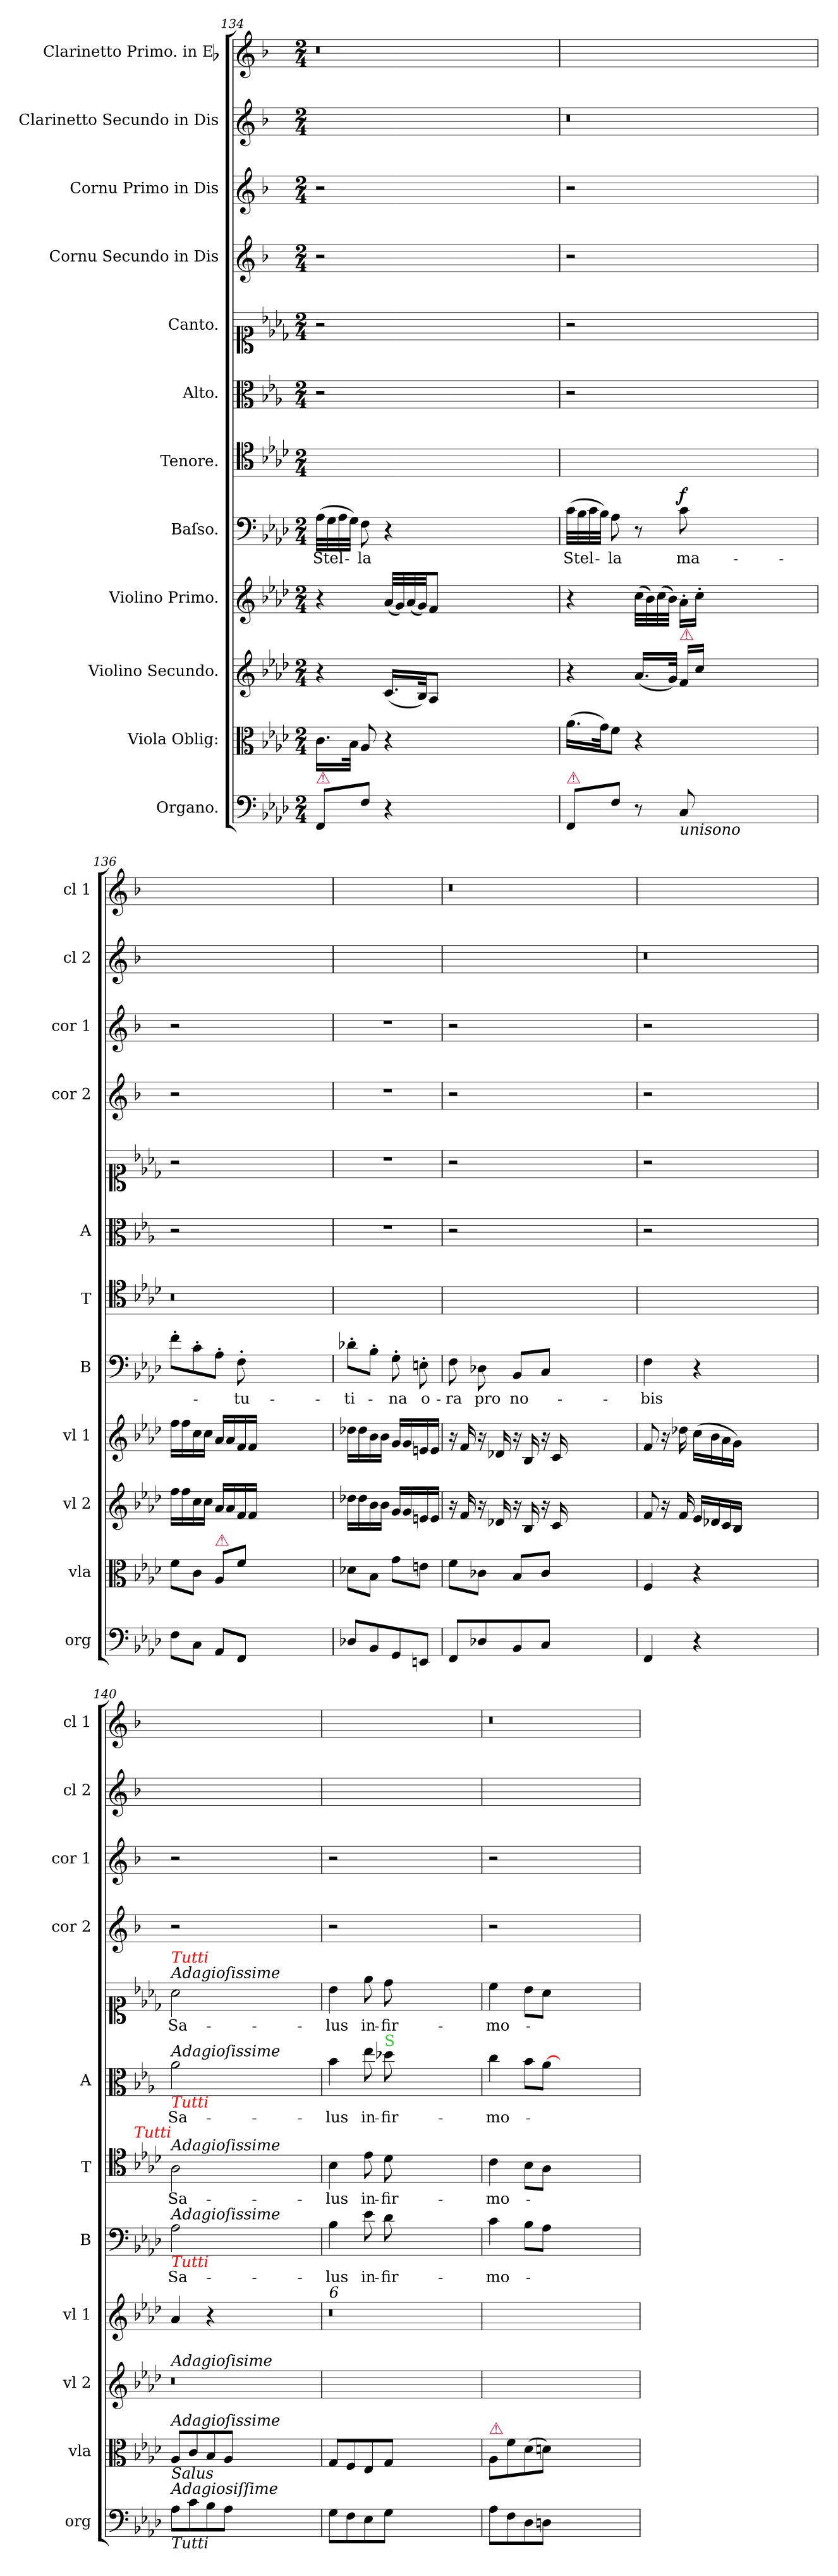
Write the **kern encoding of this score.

**kern	**kern	**dynam	**kern	**kern	**kern	**text	**dynam	**kern	**text	**kern	**text	**kern	**text	**kern	**kern	**kern	**kern
*part12	*part11	*part11	*part10	*part9	*part8	*part8	*part8	*part7	*part7	*part6	*part6	*part5	*part5	*part4	*part3	*part2	*part1
*staff12	*staff11	*staff11	*staff10	*staff9	*staff8	*staff8	*staff8	*staff7	*staff7	*staff6	*staff6	*staff5	*staff5	*staff4	*staff3	*staff2	*staff1
*I"Organo.	*I"Viola Oblig:	*	*I"Violino Secundo.	*I"Violino Primo.	*I"Baſso.	*	*	*I"Tenore.	*	*I"Alto.	*	*I"Canto.	*	*I"Cornu Secundo in Dis	*I"Cornu Primo in Dis	*I"Clarinetto Secundo in Dis	*I"Clarinetto Primo. in Eb
*I'org	*I'vla	*	*I'vl 2	*I'vl 1	*I'B	*	*	*I'T	*	*I'A	*	*	*	*I'cor 2	*I'cor 1	*I'cl 2	*I'cl 1
*clefF4	*clefC3	*	*clefG2	*clefG2	*clefF4	*	*	*clefC4	*	*clefC3	*	*clefC1	*	*clefG2	*clefG2	*clefG2	*clefG2
*	*	*	*	*	*	*	*	*	*	*	*	*	*	*ITrd5c9	*ITrd5c9	*ITrd1c2	*ITrd1c2
*k[b-e-a-d-]	*k[b-e-a-d-]	*	*k[b-e-a-d-]	*k[b-e-a-d-]	*k[b-e-a-d-]	*	*	*k[b-e-a-d-]	*	*k[b-e-a-]	*	*k[b-e-a-d-]	*	*k[b-e-a-d-]	*k[b-e-a-d-]	*k[b-e-a-]	*k[b-e-a-]
*M2/4	*M2/4	*	*M2/4	*M2/4	*M2/4	*	*	*M2/4	*	*M2/4	*	*M2/4	*	*M2/4	*M2/4	*M2/4	*M2/4
=134	=134	=134	=134	=134	=134	=134	=134	=134	=134	=134	=134	=134	=134	=134	=134	=134	=134
!LO:TX:a:color=crimson:t=⚠	!	!	!	!	!	!	!	!	!	!	!	!	!	!	!	!	!
8FF/L	16.c\LL	.	4r	4r	(32A-\LLL	Stel-	.	0ryy	.	2r	.	2r	.	2r	2r	0ryy	0r
.	.	.	.	.	32G\	.	.	.	.	.	.	.	.	.	.	.	.
.	.	.	.	.	32A-\	.	.	.	.	.	.	.	.	.	.	.	.
.	32B-\JJk	.	.	.	32G\JJJ)	.	.	.	.	.	.	.	.	.	.	.	.
8F\J	8A-/	.	.	.	8F\	-la	.	.	.	.	.	.	.	.	.	.	.
4r	4r	.	(16.c/LL	(32a-/LLL	4r	.	.	.	.	.	.	.	.	.	.	.	.
.	.	.	.	32g/)	.	.	.	.	.	.	.	.	.	.	.	.	.
.	.	.	.	(32a-/	.	.	.	.	.	.	.	.	.	.	.	.	.
.	.	.	32B-/JK)	32g/JJ)	.	.	.	.	.	.	.	.	.	.	.	.	.
.	.	.	8A-/J	8f/J	.	.	.	.	.	.	.	.	.	.	.	.	.
1.ryy	1.ryy	.	1.ryy	1.ryy	1.ryy	.	.	.	.	1.ryy	.	1.ryy	.	1.ryy	1.ryy	.	.
=135	=135	=135	=135	=135	=135	=135	=135	=135	=135	=135	=135	=135	=135	=135	=135	=135	=135
!LO:TX:a:color=crimson:t=⚠	!	!	!	!	!	!	!	!	!	!	!	!	!	!	!	!	!
8FF/L	(16.a-\LL	.	4r	4r	(32c\LLL	Stel-	.	0ryy	.	2r	.	2r	.	2r	2r	0r	0ryy
.	.	.	.	.	32B-\	.	.	.	.	.	.	.	.	.	.	.	.
.	.	.	.	.	32c\	.	.	.	.	.	.	.	.	.	.	.	.
.	32g\JK)	.	.	.	32B-\JJJ)	.	.	.	.	.	.	.	.	.	.	.	.
8F\J	8f\J	.	.	.	8A-\	-la	.	.	.	.	.	.	.	.	.	.	.
8r	4r	.	(16.a-/LL	(32cc\LLL	8r	.	.	.	.	.	.	.	.	.	.	.	.
.	.	.	.	32b-\)	.	.	.	.	.	.	.	.	.	.	.	.	.
.	.	.	.	(32cc\	.	.	.	.	.	.	.	.	.	.	.	.	.
.	.	.	32g/JJk)	32b-\JJJ)	.	.	.	.	.	.	.	.	.	.	.	.	.
!	!	!	!LO:TX:a:color=crimson:t=⚠	!	!	!	!	!	!	!	!	!	!	!	!	!	!
!LO:TX:b:i:t=unisono	!	!	!	!	!	!	!	!	!	!	!	!	!	!	!	!	!
!	!	!	!	!	!	!	!LO:DY:b	!	!	!	!	!	!	!	!	!	!
8C/	.	.	16f/LL	16a-'\LL	8c\	ma-	f	.	.	.	.	.	.	.	.	.	.
.	.	.	16cc\JJ	16cc'\JJ	.	.	.	.	.	.	.	.	.	.	.	.	.
1.ryy	1.ryy	.	1.ryy	1.ryy	1.ryy	.	.	.	.	1.ryy	.	1.ryy	.	1.ryy	1.ryy	.	.
=136	=136	=136	=136	=136	=136	=136	=136	=136	=136	=136	=136	=136	=136	=136	=136	=136	=136
8F\L	8f\L	.	16ff\LL	16ff\LL	8f'\L	.	.	0r	.	2r	.	2r	.	2r	2r	0ryy	0ryy
.	.	.	16ff\	16ff\	.	.	.	.	.	.	.	.	.	.	.	.	.
8C\J	8c\J	.	16cc\	16cc\	8c'\	.	.	.	.	.	.	.	.	.	.	.	.
.	.	.	16cc\JJ	16cc\JJ	.	.	.	.	.	.	.	.	.	.	.	.	.
!	!LO:TX:a:color=crimson:t=⚠	!	!	!	!	!	!	!	!	!	!	!	!	!	!	!	!
8AA-/L	8A-/L	.	16a-/LL	16a-/LL	8A-'\J	.	.	.	.	.	.	.	.	.	.	.	.
.	.	.	16a-/	16a-/	.	.	.	.	.	.	.	.	.	.	.	.	.
8FF/J	8f\J	.	16f/	16f/	8F'\	-tu-	.	.	.	.	.	.	.	.	.	.	.
.	.	.	16f/JJ	16f/JJ	.	.	.	.	.	.	.	.	.	.	.	.	.
1.ryy	1.ryy	.	1.ryy	1.ryy	1.ryy	.	.	.	.	1.ryy	.	1.ryy	.	1.ryy	1.ryy	.	.
=137	=137	=137	=137	=137	=137	=137	=137	=137	=137	=137	=137	=137	=137	=137	=137	=137	=137
8D-X/L	8d-X\L	.	16dd-X\LL	16dd-X\LL	8d-X'\L	-ti-	.	2ryy	.	2r	.	2r	.	2r	2r	2ryy	2ryy
.	.	.	16dd-\	16dd-\	.	.	.	.	.	.	.	.	.	.	.	.	.
8BB-/	8B-\J	.	16b-\	16b-\	8B-'\J	.	.	.	.	.	.	.	.	.	.	.	.
.	.	.	16b-\JJ	16b-\JJ	.	.	.	.	.	.	.	.	.	.	.	.	.
8GG/	8g\L	.	16g/LL	16g/LL	8G'\	-na	.	.	.	.	.	.	.	.	.	.	.
.	.	.	16g/	16g/	.	.	.	.	.	.	.	.	.	.	.	.	.
8EEn/J	8en\J	.	16en/	16en/	8En'\	o-	.	.	.	.	.	.	.	.	.	.	.
.	.	.	16e/JJ	16e/JJ	.	.	.	.	.	.	.	.	.	.	.	.	.
=138	=138	=138	=138	=138	=138	=138	=138	=138	=138	=138	=138	=138	=138	=138	=138	=138	=138
8FF/L	8f\L	.	16r	16r	8F\	-ra	.	0ryy	.	2r	.	2r	.	2r	2r	0ryy	0r
.	.	.	16f/	16f/	.	.	.	.	.	.	.	.	.	.	.	.	.
8D-X/	8c-X\J	.	16r	16r	8D-X\	pro	.	.	.	.	.	.	.	.	.	.	.
.	.	.	16d-X/	16d-X/	.	.	.	.	.	.	.	.	.	.	.	.	.
8BB-/	8B-/L	.	16r	16r	8BB-/L	no-	.	.	.	.	.	.	.	.	.	.	.
.	.	.	16B-/	16B-/	.	.	.	.	.	.	.	.	.	.	.	.	.
8C/J	8c-/J	.	16r	16r	8C/J	.	.	.	.	.	.	.	.	.	.	.	.
.	.	.	16c/	16c/	.	.	.	.	.	.	.	.	.	.	.	.	.
1.ryy	1.ryy	.	1.ryy	1.ryy	1.ryy	.	.	.	.	1.ryy	.	1.ryy	.	1.ryy	1.ryy	.	.
=139	=139	=139	=139	=139	=139	=139	=139	=139	=139	=139	=139	=139	=139	=139	=139	=139	=139
4FF/	4F/	.	8f/	8f/	4F\	-bis	.	0ryy	.	2r	.	2r	.	2r	2r	0r	0ryy
.	.	.	16r	16r	.	.	.	.	.	.	.	.	.	.	.	.	.
.	.	.	16f/	16dd-X\	.	.	.	.	.	.	.	.	.	.	.	.	.
4r	4r	.	16e-/LL	(16cc\LL	4r	.	.	.	.	.	.	.	.	.	.	.	.
.	.	.	16d-X/	16b-\	.	.	.	.	.	.	.	.	.	.	.	.	.
.	.	.	16c/	16a-\	.	.	.	.	.	.	.	.	.	.	.	.	.
.	.	.	16B-/JJ	16g\JJ)	.	.	.	.	.	.	.	.	.	.	.	.	.
1.ryy	1.ryy	.	1.ryy	1.ryy	1.ryy	.	.	.	.	1.ryy	.	1.ryy	.	1.ryy	1.ryy	.	.
=140	=140	=140	=140	=140	=140	=140	=140	=140	=140	=140	=140	=140	=140	=140	=140	=140	=140
!	!	!	!	!	!	!	!	!	!	!	!	!LO:TX:a:i:t=Adagioſissime	!	!	!	!	!
!	!	!	!	!	!	!	!	!	!	!	!	!LO:TX:a:i:color=red:t=Tutti	!	!	!	!	!
!	!	!	!	!	!	!	!	!	!	!LO:TX:b:i:color=red:t=Tutti	!	!	!	!	!	!	!
!	!	!	!	!	!	!	!	!	!	!LO:TX:a:i:t=Adagioſissime	!	!	!	!	!	!	!
!	!	!	!	!	!	!	!	!LO:TX:a:i:t=Adagioſissime	!	!	!	!	!	!	!	!	!
!	!	!	!	!	!	!	!	!LO:TX:a:i:rj:color=red:t=Tutti	!	!	!	!	!	!	!	!	!
!	!	!	!	!	!LO:TX:b:i:color=red:t=Tutti	!	!	!	!	!	!	!	!	!	!	!	!
!	!	!	!	!	!LO:TX:a:i:t=Adagioſissime	!	!	!	!	!	!	!	!	!	!	!	!
!	!	!	!LO:TX:a:i:t=Adagioſisime	!	!	!	!	!	!	!	!	!	!	!	!	!	!
!	!LO:TX:b:i:t=Salus	!	!	!	!	!	!	!	!	!	!	!	!	!	!	!	!
!	!LO:TX:a:i:t=Adagioſissime	!	!	!	!	!	!	!	!	!	!	!	!	!	!	!	!
!LO:TX:a:i:t=Adagiosiſſime	!	!	!	!	!	!	!	!	!	!	!	!	!	!	!	!	!
!LO:TX:b:i:t=Tutti	!	!	!	!	!	!	!	!	!	!	!	!	!	!	!	!	!
8A-\L	8A-/L	.	0r	4a-/	2A-\	Sa-	.	2A-\	Sa-	2a-\	Sa-	2a-\	Sa-	2r	2r	0ryy	0ryy
8c\	8c/	.	.	.	.	.	.	.	.	.	.	.	.	.	.	.	.
8B-\	8B-/	.	.	4r	.	.	.	.	.	.	.	.	.	.	.	.	.
8A-\J	8A-/J	.	.	.	.	.	.	.	.	.	.	.	.	.	.	.	.
1.ryy	1.ryy	.	.	1.ryy	1.ryy	.	.	1.ryy	.	1.ryy	.	1.ryy	.	1.ryy	1.ryy	.	.
=141	=141	=141	=141	=141	=141	=141	=141	=141	=141	=141	=141	=141	=141	=141	=141	=141	=141
!	!	!	!	!LO:TX:a:i:t=6	!	!	!	!	!	!	!	!	!	!	!	!	!
!	!	!LO:DY:rj	!	!	!	!	!	!	!	!	!	!	!	!	!	!	!
8G\L	8G/L	mez&colon; forto	0ryy	0r	4B-\	-lus	.	4B-\	-lus	4b-\	-lus	4b-\	-lus	2r	2r	0ryy	0ryy
8F\	8F/	.	.	.	.	.	.	.	.	.	.	.	.	.	.	.	.
8E-\	8E-/	.	.	.	8e-\	in-	.	8e-\	in-	8ee-\	in-	8ee-\	in-	.	.	.	.
!	!	!	!	!	!	!	!	!	!	!LO:TX:a:color=limegreen:t=S	!	!	!	!	!	!	!
8G\J	8G/J	.	.	.	8d-\	-fir-	.	8d-\	-fir-	8dd-X\	-fir-	8dd-\	-fir-	.	.	.	.
1.ryy	1.ryy	.	.	.	1.ryy	.	.	1.ryy	.	1.ryy	.	1.ryy	.	1.ryy	1.ryy	.	.
=142	=142	=142	=142	=142	=142	=142	=142	=142	=142	=142	=142	=142	=142	=142	=142	=142	=142
!	!LO:TX:a:color=crimson:t=⚠	!	!	!	!	!	!	!	!	!	!	!	!	!	!	!	!
8A-\L	8A-\L	.	0ryy	0ryy	4c\	-mo-	.	4c\	-mo-	4cc\	-mo-	4cc\	-mo-	2r	2r	0ryy	0r
8F\	8f\	.	.	.	.	.	.	.	.	.	.	.	.	.	.	.	.
8D-\	(8d-\	.	.	.	8B-\L	.	.	8B-\L	.	8b-\L	.	8b-\L	.	.	.	.	.
8Dn\J	8dn\J)	.	.	.	8A-\J	.	.	8A-\J	.	[8a-\J	.	8a-\J	.	.	.	.	.
1.ryy	1.ryy	.	.	.	1.ryy	.	.	1.ryy	.	1.ryy	.	1.ryy	.	1.ryy	1.ryy	.	.
=	=	=	=	=	=	=	=	=	=	=	=	=	=	=	=	=	=
*-	*-	*-	*-	*-	*-	*-	*-	*-	*-	*-	*-	*-	*-	*-	*-	*-	*-
